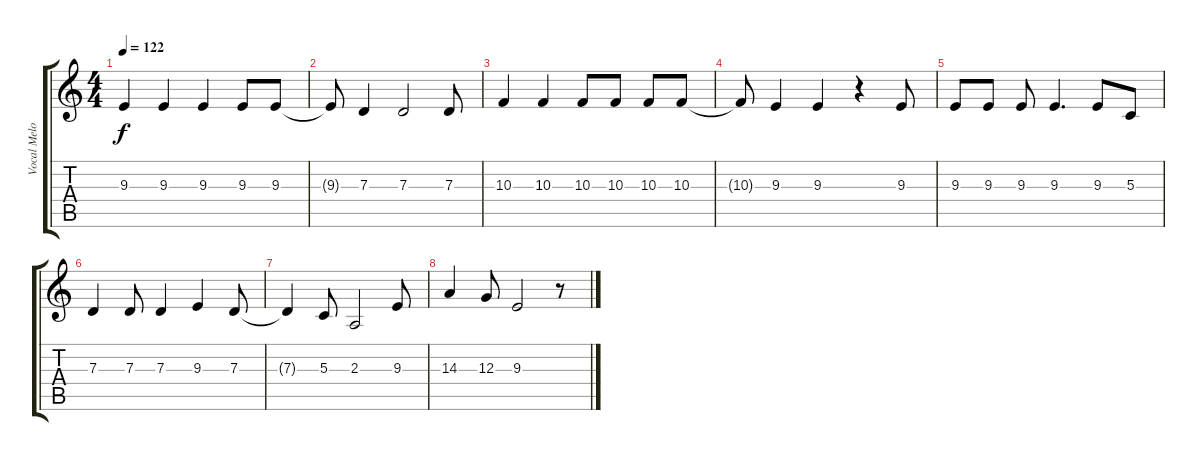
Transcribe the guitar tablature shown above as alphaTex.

\track ("Vocal Melody" "Vocal Melo") {instrument altosax}
\staff {score tabs}
\tuning (E4 B3 G3 D3 A2 E2) {hide}
\ts (4 4)
\tempo 122
\clef g2
\ks c
9.3.4{dy f} 9.3.4 9.3.4 9.3.8 9.3.8 |
9.3{t}.8 7.3.4 7.3.2 7.3.8 |
10.3.4 10.3.4 10.3.8 10.3.8 10.3.8 10.3.8 |
10.3{t}.8 9.3.4 9.3.4 r.4 9.3.8 |
9.3.8 9.3.8 9.3.8 9.3.4{d} 9.3.8 5.3.8 |
7.3.4 7.3.8 7.3.4 9.3.4 7.3.8 |
7.3{t}.4 5.3.8 2.3.2 9.3.8 |
14.3.4 12.3.8 9.3.2 r.8
